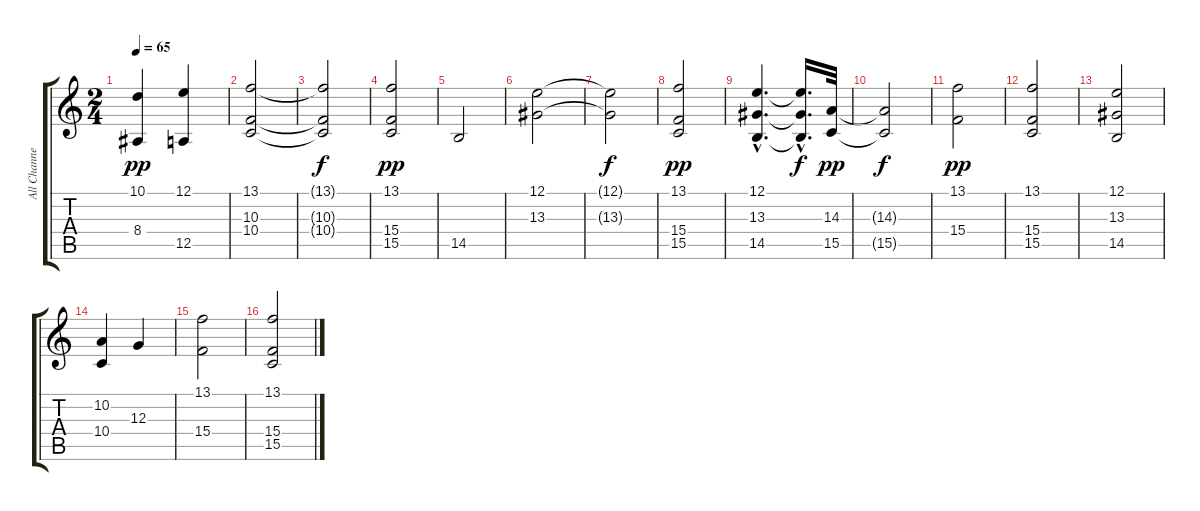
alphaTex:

\track ("All Channels*merged" "All Channe") {instrument stringensemble2}
\staff {score tabs}
\tuning (E4 B3 G3 D3 A2 E2) {hide}
\ts (2 4)
\tempo 65
\clef g2
\ks c
(10.1 8.4).4{dy pp} (12.1 12.5).4 |
(13.1 10.3 10.4).2 |
(13.1{t} 10.3{t} 10.4{t}).2{dy f} |
(13.1 15.4 15.5).2{dy pp} |
14.5.2 |
(12.1 13.3).2 |
(12.1{t} 13.3{t}).2{dy f} |
(13.1 15.4 15.5).2{dy pp} |
(12.1{hac} 13.3{hac} 14.5{hac}).4{d} (12.1{t} 13.3{hac t} 14.5{hac t}).16{d dy f} (14.3 15.5).32{dy pp} |
(14.3{t} 15.5{t}).2{dy f} |
(13.1 15.4).2{dy pp} |
(13.1 15.4 15.5).2 |
(12.1 13.3 14.5).2 |
(10.2 10.4).4 12.3.4 |
(13.1 15.4).2 |
(13.1 15.4 15.5).2
